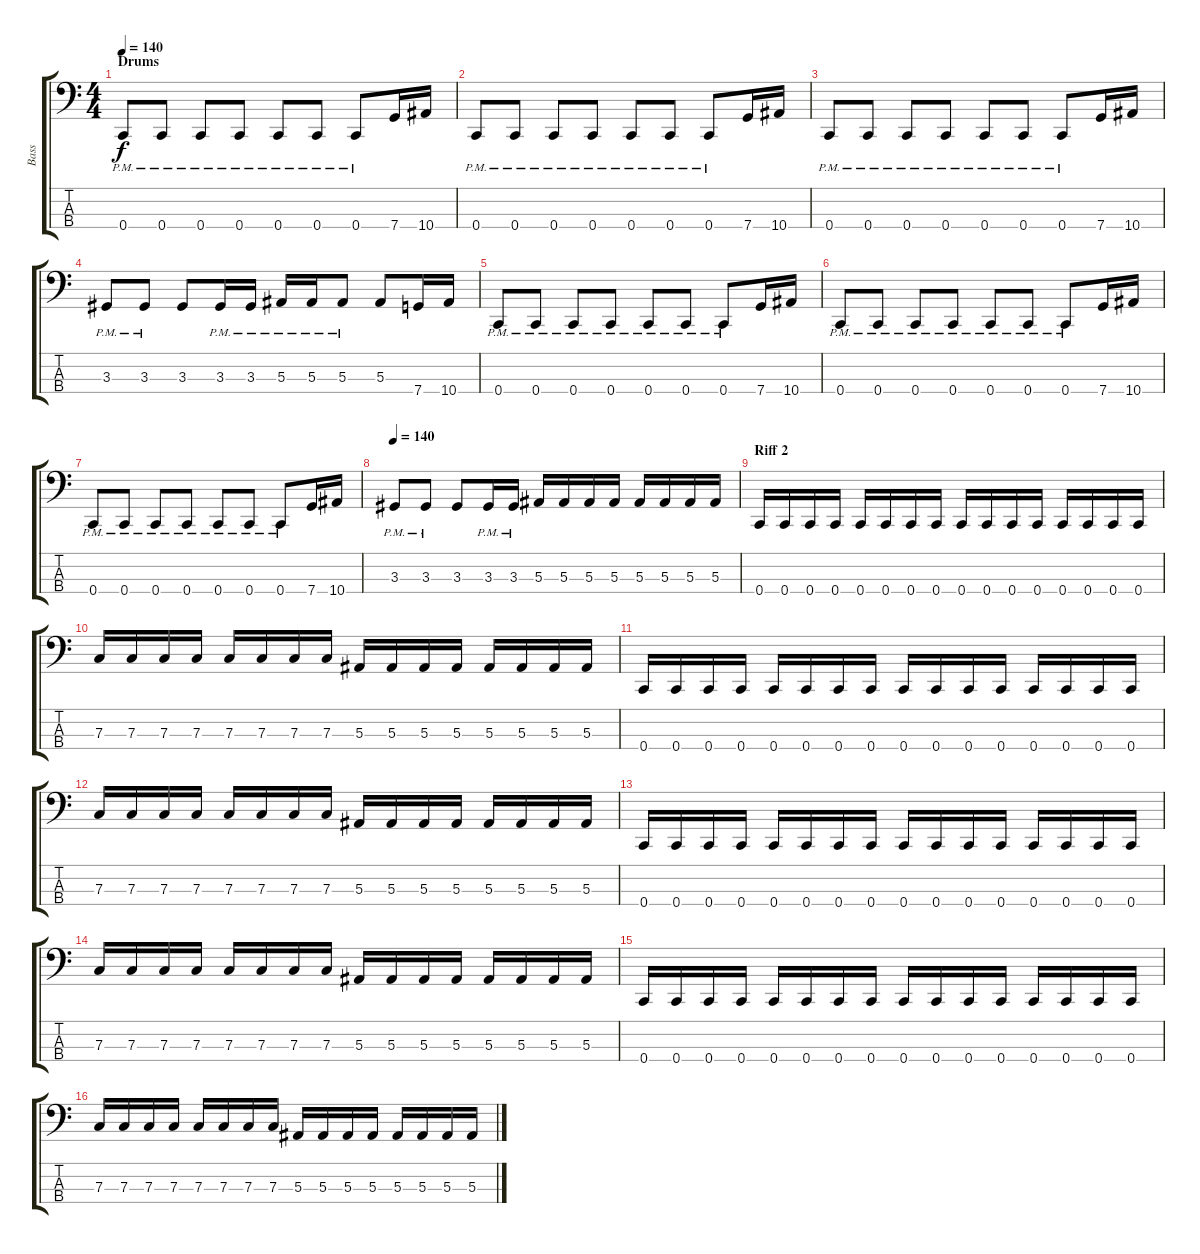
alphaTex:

\track ("Bass" "Bass") {instrument electricbasspick}
\staff {score tabs}
\tuning (Eb2 Bb1 F1 C1) {hide}
\ts (4 4)
\section ("" "Drums")
\tempo 140
\clef f4
\ks c
0.4{pm}.8{dy f} 0.4{pm}.8 0.4{pm}.8 0.4{pm}.8 0.4{pm}.8 0.4{pm}.8 0.4{pm}.8 7.4.16 10.4.16 |
0.4{pm}.8 0.4{pm}.8 0.4{pm}.8 0.4{pm}.8 0.4{pm}.8 0.4{pm}.8 0.4{pm}.8 7.4.16 10.4.16 |
0.4{pm}.8 0.4{pm}.8 0.4{pm}.8 0.4{pm}.8 0.4{pm}.8 0.4{pm}.8 0.4{pm}.8 7.4.16 10.4.16 |
3.3{pm}.8 3.3{pm}.8 3.3.8 3.3{pm}.16 3.3{pm}.16 5.3{pm}.16 5.3{pm}.16 5.3{pm}.8 5.3.8 7.4.16 10.4.16 |
0.4{pm}.8 0.4{pm}.8 0.4{pm}.8 0.4{pm}.8 0.4{pm}.8 0.4{pm}.8 0.4{pm}.8 7.4.16 10.4.16 |
0.4{pm}.8 0.4{pm}.8 0.4{pm}.8 0.4{pm}.8 0.4{pm}.8 0.4{pm}.8 0.4{pm}.8 7.4.16 10.4.16 |
0.4{pm}.8 0.4{pm}.8 0.4{pm}.8 0.4{pm}.8 0.4{pm}.8 0.4{pm}.8 0.4{pm}.8 7.4.16 10.4.16 |
\tempo 140
3.3{pm}.8 3.3{pm}.8 3.3.8 3.3{pm}.16 3.3{pm}.16 5.3.16 5.3.16 5.3.16 5.3.16 5.3.16 5.3.16 5.3.16 5.3.16 |
\section ("" "Riff 2")
0.4.16 0.4.16 0.4.16 0.4.16 0.4.16 0.4.16 0.4.16 0.4.16 0.4.16 0.4.16 0.4.16 0.4.16 0.4.16 0.4.16 0.4.16 0.4.16 |
7.3.16 7.3.16 7.3.16 7.3.16 7.3.16 7.3.16 7.3.16 7.3.16 5.3.16 5.3.16 5.3.16 5.3.16 5.3.16 5.3.16 5.3.16 5.3.16 |
0.4.16 0.4.16 0.4.16 0.4.16 0.4.16 0.4.16 0.4.16 0.4.16 0.4.16 0.4.16 0.4.16 0.4.16 0.4.16 0.4.16 0.4.16 0.4.16 |
7.3.16 7.3.16 7.3.16 7.3.16 7.3.16 7.3.16 7.3.16 7.3.16 5.3.16 5.3.16 5.3.16 5.3.16 5.3.16 5.3.16 5.3.16 5.3.16 |
0.4.16 0.4.16 0.4.16 0.4.16 0.4.16 0.4.16 0.4.16 0.4.16 0.4.16 0.4.16 0.4.16 0.4.16 0.4.16 0.4.16 0.4.16 0.4.16 |
7.3.16 7.3.16 7.3.16 7.3.16 7.3.16 7.3.16 7.3.16 7.3.16 5.3.16 5.3.16 5.3.16 5.3.16 5.3.16 5.3.16 5.3.16 5.3.16 |
0.4.16 0.4.16 0.4.16 0.4.16 0.4.16 0.4.16 0.4.16 0.4.16 0.4.16 0.4.16 0.4.16 0.4.16 0.4.16 0.4.16 0.4.16 0.4.16 |
7.3.16 7.3.16 7.3.16 7.3.16 7.3.16 7.3.16 7.3.16 7.3.16 5.3.16 5.3.16 5.3.16 5.3.16 5.3.16 5.3.16 5.3.16 5.3.16
